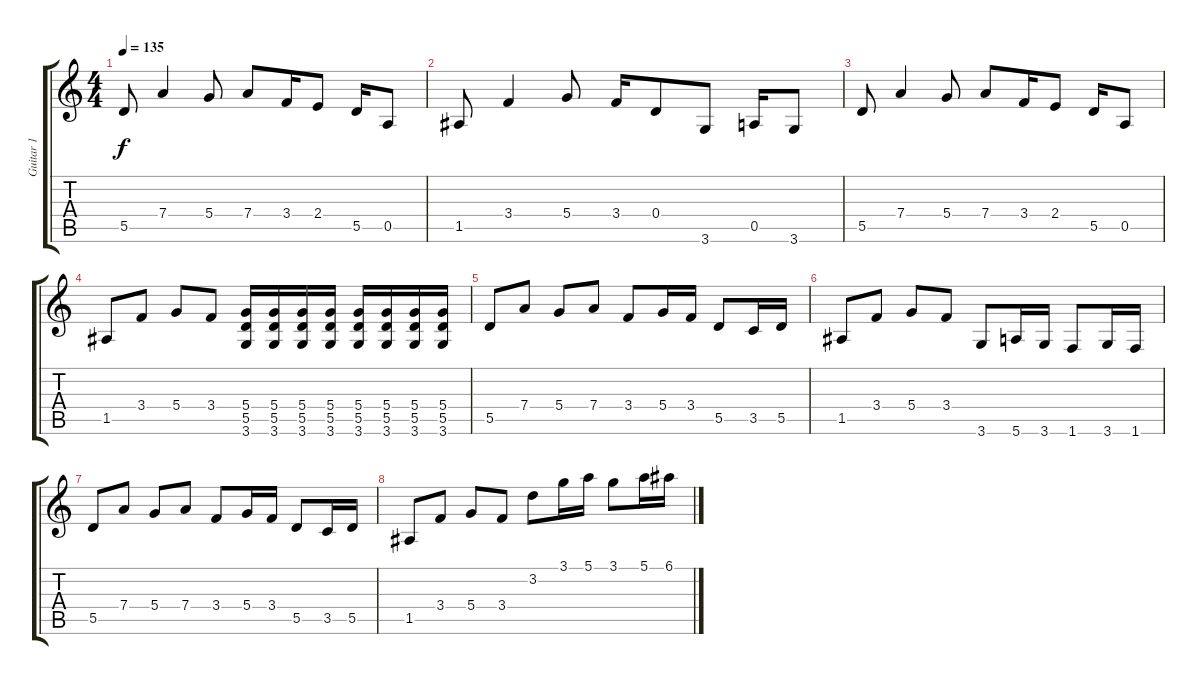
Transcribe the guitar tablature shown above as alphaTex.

\track ("Guitar 1" "Guitar 1") {instrument distortionguitar}
\staff {score tabs}
\tuning (E4 B3 G3 D3 A2 E2) {hide}
\ts (4 4)
\tempo 135
\clef g2
\ks c
5.5.8{dy f} 7.4.4 5.4.8 7.4.8 3.4.16 2.4.8 5.5.16 0.5.8 |
1.5.8 3.4.4 5.4.8 3.4.16 0.4.8 3.6.8 0.5.16 3.6.8 |
5.5.8 7.4.4 5.4.8 7.4.8 3.4.16 2.4.8 5.5.16 0.5.8 |
1.5.8 3.4.8 5.4.8 3.4.8 (5.4 5.5 3.6).16 (5.4 5.5 3.6).16 (5.4 5.5 3.6).16 (5.4 5.5 3.6).16 (5.4 5.5 3.6).16 (5.4 5.5 3.6).16 (5.4 5.5 3.6).16 (5.4 5.5 3.6).16 |
5.5.8 7.4.8 5.4.8 7.4.8 3.4.8 5.4.16 3.4.16 5.5.8 3.5.16 5.5.16 |
1.5.8 3.4.8 5.4.8 3.4.8 3.6.8 5.6.16 3.6.16 1.6.8 3.6.16 1.6.16 |
5.5.8 7.4.8 5.4.8 7.4.8 3.4.8 5.4.16 3.4.16 5.5.8 3.5.16 5.5.16 |
1.5.8 3.4.8 5.4.8 3.4.8 3.2.8 3.1.16 5.1.16 3.1.8 5.1.16 6.1.16
